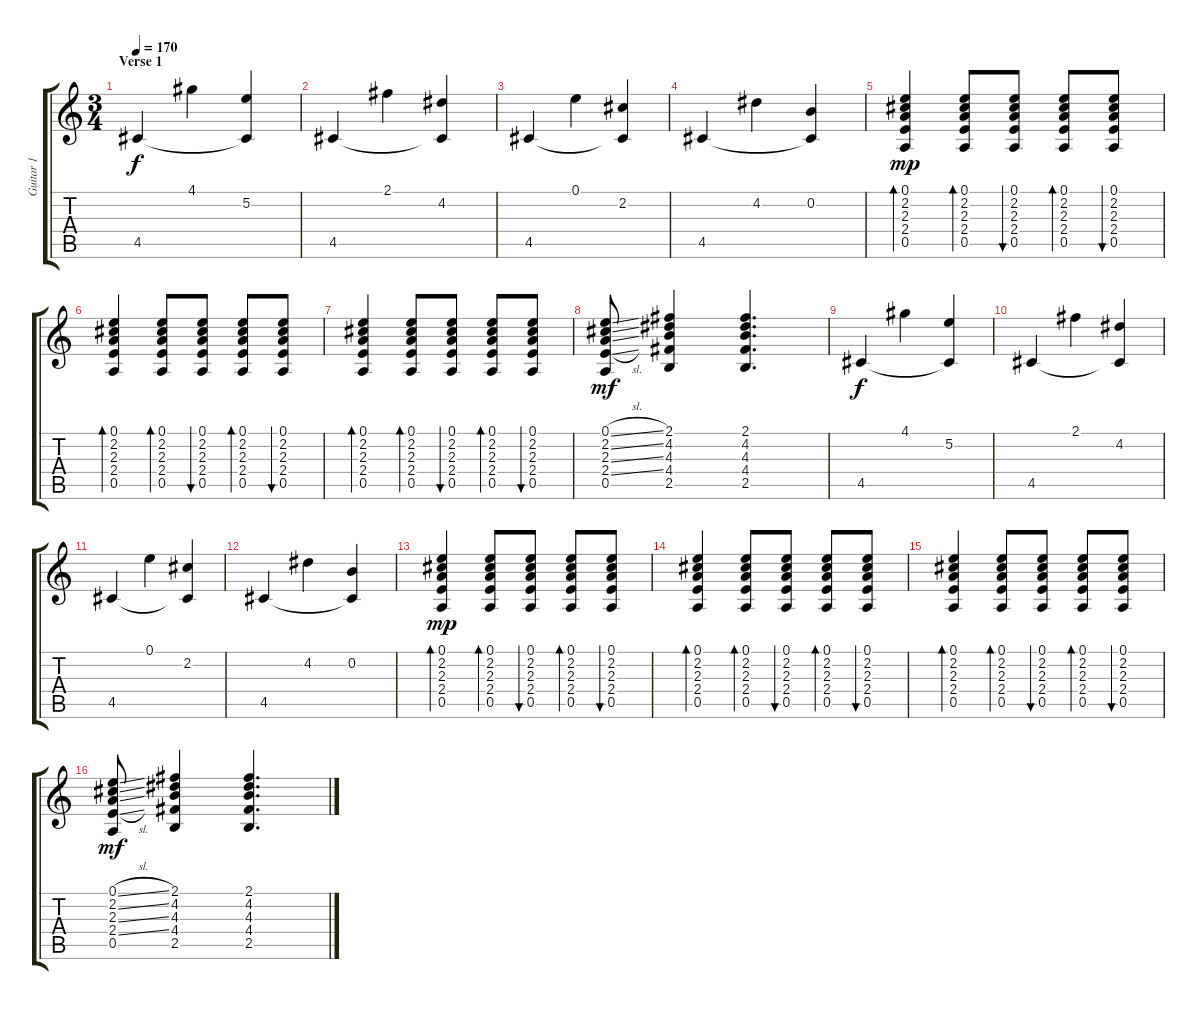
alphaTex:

\track ("Guitar 1" "Guitar 1") {instrument electricguitarclean}
\staff {score tabs}
\tuning (E4 B3 G3 D3 A2 E2) {hide}
\ts (3 4)
\section ("" "Verse 1")
\tempo 170
\clef g2
\ks c
4.5.4{dy f} 4.1.4 (5.2 4.5{t}).4 |
4.5.4 2.1.4 (4.2 4.5{t}).4 |
4.5.4 0.1.4 (2.2 4.5{t}).4 |
4.5.4 4.2.4 (0.2 4.5{t}).4 |
(0.1 2.2 2.3 2.4 0.5).4{bd 60 dy mp} (0.1 2.2 2.3 2.4 0.5).8{bd 60} (0.1 2.2 2.3 2.4 0.5).8{bu 60} (0.1 2.2 2.3 2.4 0.5).8{bd 60} (0.1 2.2 2.3 2.4 0.5).8{bu 60} |
(0.1 2.2 2.3 2.4 0.5).4{bd 60} (0.1 2.2 2.3 2.4 0.5).8{bd 60} (0.1 2.2 2.3 2.4 0.5).8{bu 60} (0.1 2.2 2.3 2.4 0.5).8{bd 60} (0.1 2.2 2.3 2.4 0.5).8{bu 60} |
(0.1 2.2 2.3 2.4 0.5).4{bd 60} (0.1 2.2 2.3 2.4 0.5).8{bd 60} (0.1 2.2 2.3 2.4 0.5).8{bu 60} (0.1 2.2 2.3 2.4 0.5).8{bd 60} (0.1 2.2 2.3 2.4 0.5).8{bu 60} |
(0.1{sl} 2.2{sl} 2.3{sl} 2.4{sl} 0.5).8{dy mf} (2.1 4.2 4.3 4.4 2.5).4 (2.1 4.2 4.3 4.4 2.5).4{d} |
4.5.4{dy f} 4.1.4 (5.2 4.5{t}).4 |
4.5.4 2.1.4 (4.2 4.5{t}).4 |
4.5.4 0.1.4 (2.2 4.5{t}).4 |
4.5.4 4.2.4 (0.2 4.5{t}).4 |
(0.1 2.2 2.3 2.4 0.5).4{bd 60 dy mp} (0.1 2.2 2.3 2.4 0.5).8{bd 60} (0.1 2.2 2.3 2.4 0.5).8{bu 60} (0.1 2.2 2.3 2.4 0.5).8{bd 60} (0.1 2.2 2.3 2.4 0.5).8{bu 60} |
(0.1 2.2 2.3 2.4 0.5).4{bd 60} (0.1 2.2 2.3 2.4 0.5).8{bd 60} (0.1 2.2 2.3 2.4 0.5).8{bu 60} (0.1 2.2 2.3 2.4 0.5).8{bd 60} (0.1 2.2 2.3 2.4 0.5).8{bu 60} |
(0.1 2.2 2.3 2.4 0.5).4{bd 60} (0.1 2.2 2.3 2.4 0.5).8{bd 60} (0.1 2.2 2.3 2.4 0.5).8{bu 60} (0.1 2.2 2.3 2.4 0.5).8{bd 60} (0.1 2.2 2.3 2.4 0.5).8{bu 60} |
(0.1{sl} 2.2{sl} 2.3{sl} 2.4{sl} 0.5).8{dy mf} (2.1 4.2 4.3 4.4 2.5).4 (2.1 4.2 4.3 4.4 2.5).4{d}
